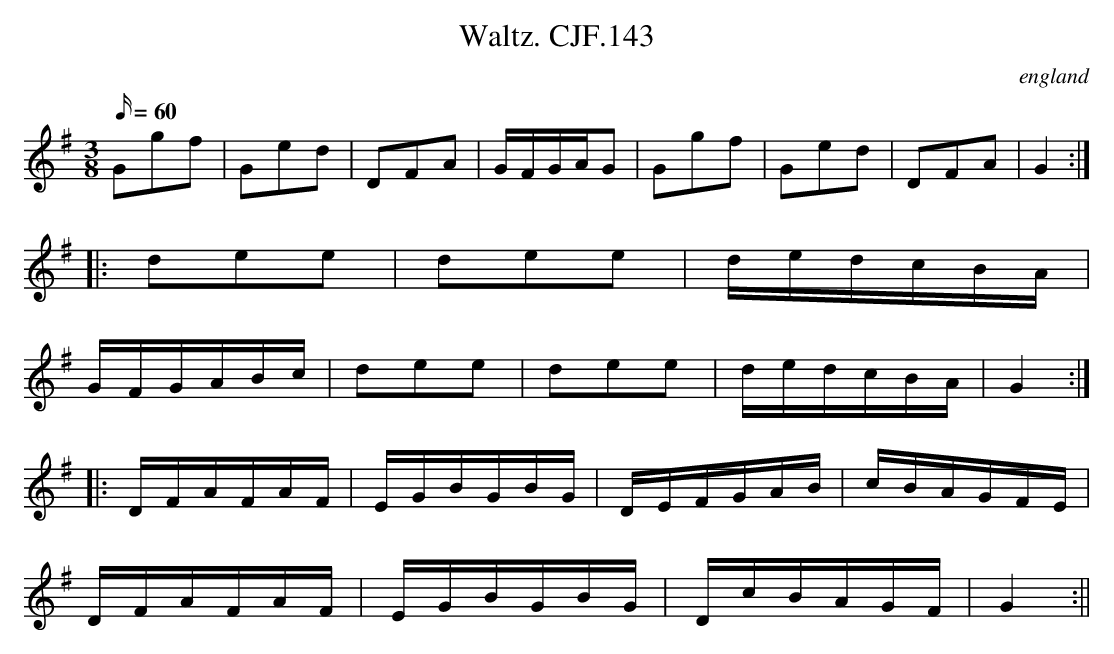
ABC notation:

X:1
T:Waltz. CJF.143
O:england
M:3/8
L:1/16
Q:60
K:G
G2g2f2|G2e2d2|D2F2A2|GFGAG2|G2g2f2|G2e2d2|D2F2A2|G4:||:
d2e2e2|d2e2e2|dedcBA|
GFGABc|d2e2e2|d2e2e2|dedcBA|G4:||:
DFAFAF|EGBGBG|DEFGAB|cBAGFE|
DFAFAF|EGBGBG|DcBAGF|G4:||
